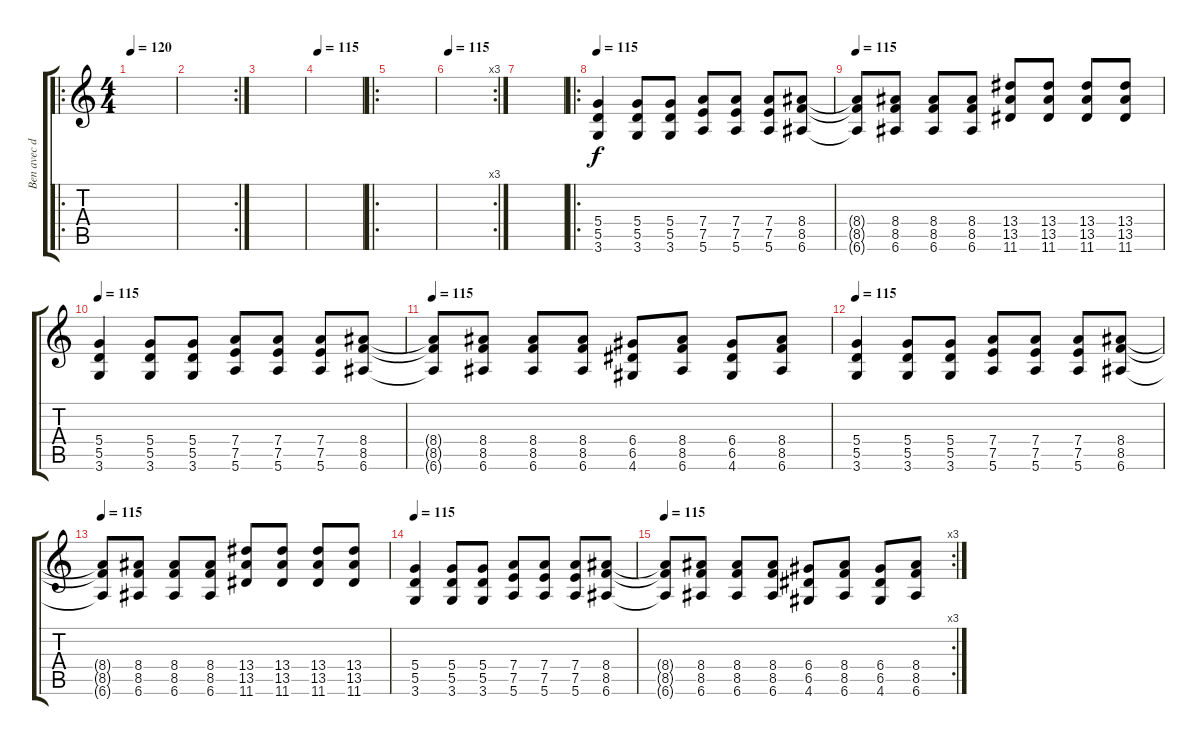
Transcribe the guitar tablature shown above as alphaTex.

\track ("Ben avec disto" "Ben avec d") {instrument distortionguitar}
\staff {score tabs}
\tuning (E4 B3 G3 D3 A2 E2) {hide}
\ro
\ts (4 4)
\tempo 120
\clef g2
\ks c
|
\rc 2
|
|
\tempo 115
|
\ro
|
\rc 3
\tempo 115
|
|
\ro
\tempo 115
(5.4 5.5 3.6).4 (5.4 5.5 3.6).8 (5.4 5.5 3.6).8 (7.4 7.5 5.6).8 (7.4 7.5 5.6).8 (7.4 7.5 5.6).8 (8.4 8.5 6.6).8 |
\tempo 115
(8.4{t} 8.5{t} 6.6{t}).8 (8.4 8.5 6.6).8 (8.4 8.5 6.6).8 (8.4 8.5 6.6).8 (13.4 13.5 11.6).8 (13.4 13.5 11.6).8 (13.4 13.5 11.6).8 (13.4 13.5 11.6).8 |
\tempo 115
(5.4 5.5 3.6).4 (5.4 5.5 3.6).8 (5.4 5.5 3.6).8 (7.4 7.5 5.6).8 (7.4 7.5 5.6).8 (7.4 7.5 5.6).8 (8.4 8.5 6.6).8 |
\tempo 115
(8.4{t} 8.5{t} 6.6{t}).8 (8.4 8.5 6.6).8 (8.4 8.5 6.6).8 (8.4 8.5 6.6).8 (6.4 6.5 4.6).8 (8.4 8.5 6.6).8 (6.4 6.5 4.6).8 (8.4 8.5 6.6).8 |
\tempo 115
(5.4 5.5 3.6).4 (5.4 5.5 3.6).8 (5.4 5.5 3.6).8 (7.4 7.5 5.6).8 (7.4 7.5 5.6).8 (7.4 7.5 5.6).8 (8.4 8.5 6.6).8 |
\tempo 115
(8.4{t} 8.5{t} 6.6{t}).8 (8.4 8.5 6.6).8 (8.4 8.5 6.6).8 (8.4 8.5 6.6).8 (13.4 13.5 11.6).8 (13.4 13.5 11.6).8 (13.4 13.5 11.6).8 (13.4 13.5 11.6).8 |
\tempo 115
(5.4 5.5 3.6).4 (5.4 5.5 3.6).8 (5.4 5.5 3.6).8 (7.4 7.5 5.6).8 (7.4 7.5 5.6).8 (7.4 7.5 5.6).8 (8.4 8.5 6.6).8 |
\rc 3
\tempo 115
(8.4{t} 8.5{t} 6.6{t}).8 (8.4 8.5 6.6).8 (8.4 8.5 6.6).8 (8.4 8.5 6.6).8 (6.4 6.5 4.6).8 (8.4 8.5 6.6).8 (6.4 6.5 4.6).8 (8.4 8.5 6.6).8
